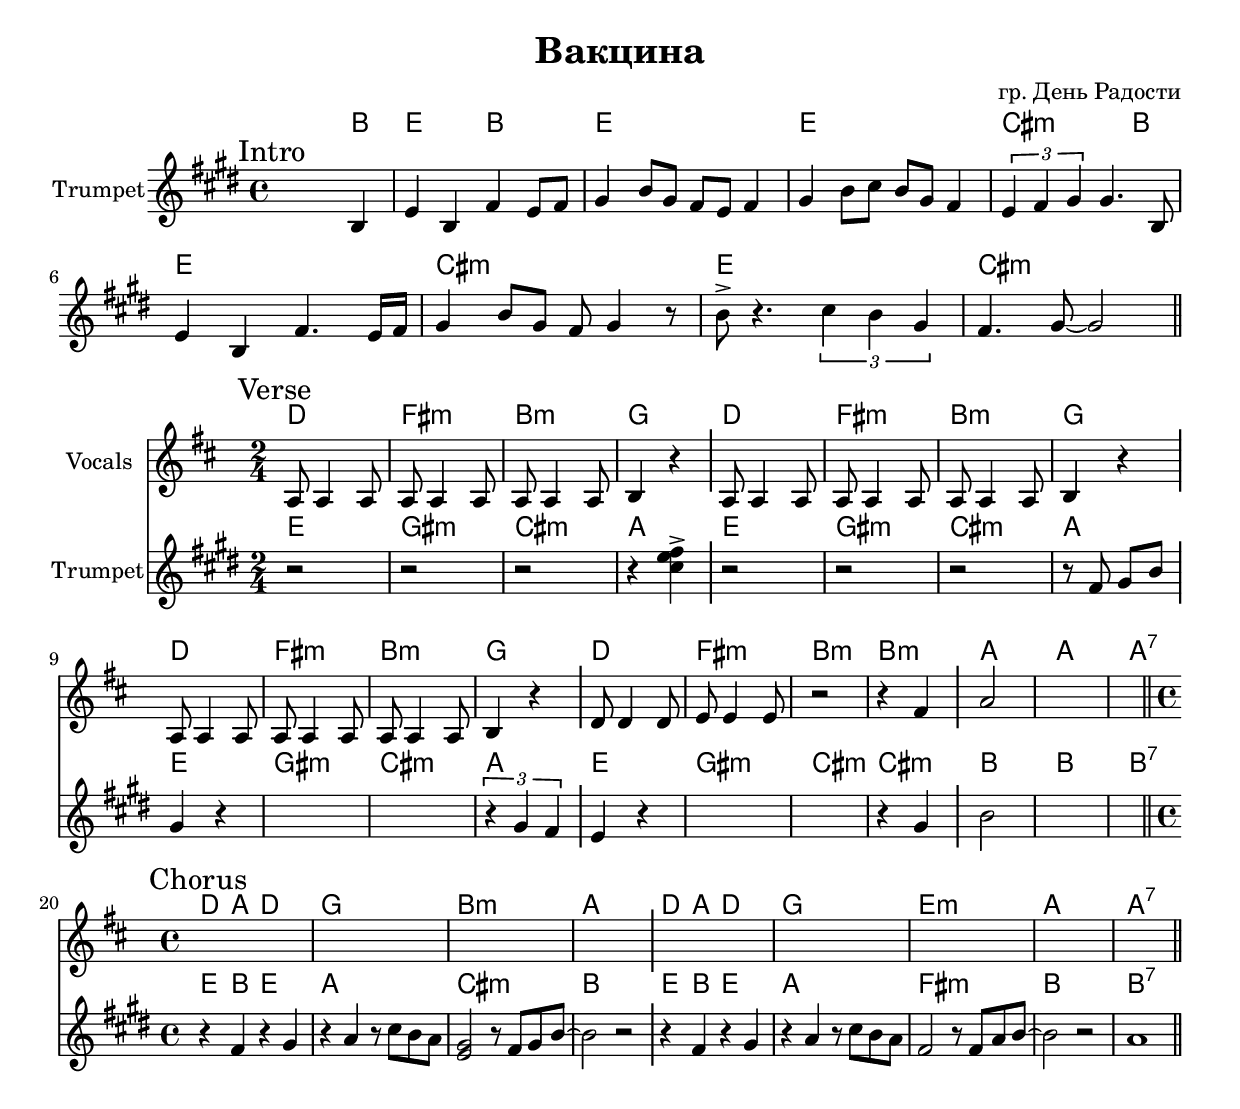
\version "2.18.2"

\header {
  title = "Вакцина"
  composer = "гр. День Радости"
}

longBar = #(define-music-function (parser location ) ( ) #{ \once \override Staff.BarLine.bar-extent = #'(-3 . 3) #})

HrmIntro = \chordmode {
  d1 | d1 | d1 | d1 | 
}

HrmVerseBase = \chordmode { d2 | fis:m | b:m | g |}

HrmVerse = \chordmode {
  \HrmVerseBase
  \HrmVerseBase
  \HrmVerseBase
  d2 | fis:m | b:m | b:m |
  a2 | a2 | a:7 |
}


HrmChorus = \chordmode {
  d4 a d2 | g1 | b1:m | a |
  d4 a d2 | g1 | e1:m | a | a:7 |
}

VerseBase = \relative c'{a8 a4 a8 | a8 a4 a8 | a8 a4 a8 | b4 r \longBar}
PVerse = {
	\tag #'Harmony {\HrmVerse }
	\tag #'Vocals {
		\time 2/4
		\mark \markup { "Verse" }
		\VerseBase
		\VerseBase
		\VerseBase
		\relative c'{d8 d4 d8 | e8 e4 e8 | r2 | r4 fis |} \longBar
		\relative c'' {a2 | }| s2 | s2 |
		
	}
	\tag #'Trumpet {
		r2 | r2 | r2 | \relative c''{r4 <b d e> ^>} \longBar
		r2 | r2 | r2 | \relative c'{r8 e8 fis a \longBar fis4 r |} 
		   | s2 | s2 | \relative c'{\tuplet 3/2 {r4 fis e} \longBar d4 r | } 
		   | s2 | s2 | \relative c'{r4 fis \longBar a2 |} 
		   | s2 | s2 |
		\bar "||"
	}
}

PChorus = {
	\tag #'Harmony {\HrmChorus }
	\tag #'Vocals {
		\time 4/4
		\mark \markup { "Chorus" }
		s1 | s1 | s1 | s1 \longBar
		s1 | s1 | s1 | s1 | s1 | 
		
		
	}
	\tag #'Trumpet {
	      \relative c' {r4 e r fis | r4 g r8 b a g | <d fis>2 r8 e fis a~ | a2 r } \longBar
	      \relative c' {r4 e r fis | r4 g r8 b a g | e2 r8 e g a~ | a2 r | g1 } 
	      
		\bar "||"
	}
}

PIntro = {
	\tag #'Harmony {
	  % \HrmIntro 
	  \chordmode{
	    s2.   a4 |
	    d2 a d1 d1 | b2.:m a4 |
	    d1 b1:m d1 | b1:m |  
	  }
	}
	\tag #'Trumpet {
		\mark \markup { "Intro" }
		s2. a4 |
		\relative c'{
		  d4 a4 e' d8 e | fis4 a8 fis e d e4 | fis4 a8 b a fis e4 | \tuplet 3/2 {d4 e4 fis4} fis4.  
		}
		a8 \break |
		\relative c'{
		    d4 a4 e'4. d16 e | fis4 a8 fis e fis4 r8  | a8^> r4. \tuplet 3/2 {b4 a fis } | e4. fis8~fis2 \bar "||"
		}
		\bar "||"
	}
}


Music = {
	\PVerse \break
	\PChorus
}

Intro = {
    \PIntro
}


<<
	\new ChordNames{ \transpose bes c{
		\keepWithTag #'Harmony \Intro
	}}

	\new Staff{ 
		\clef treble 
		\time 4/4
		\set Staff.instrumentName = "Trumpet"
		\compressFullBarRests
		\transpose bes c' {
	          \key d \major
		  \keepWithTag #'Trumpet \Intro
		}
	}
>>


<<
	\new ChordNames{ 
		\keepWithTag #'Harmony \Music
	}
	\new Staff{ 
		\clef treble 
	        \key d \major
		\set Staff.instrumentName = "Vocals"
		\compressFullBarRests
		\keepWithTag #'Vocals \Music
	}
	\new ChordNames{\transpose bes c'{ 
		\keepWithTag #'Harmony \Music
	}}
	\new Staff{ 
		\clef treble
		\set Staff.instrumentName = "Trumpet"
		\compressFullBarRests
		\transpose bes c'{
	          \key d \major
		  \keepWithTag #'Trumpet \Music
		}
	}
>>





